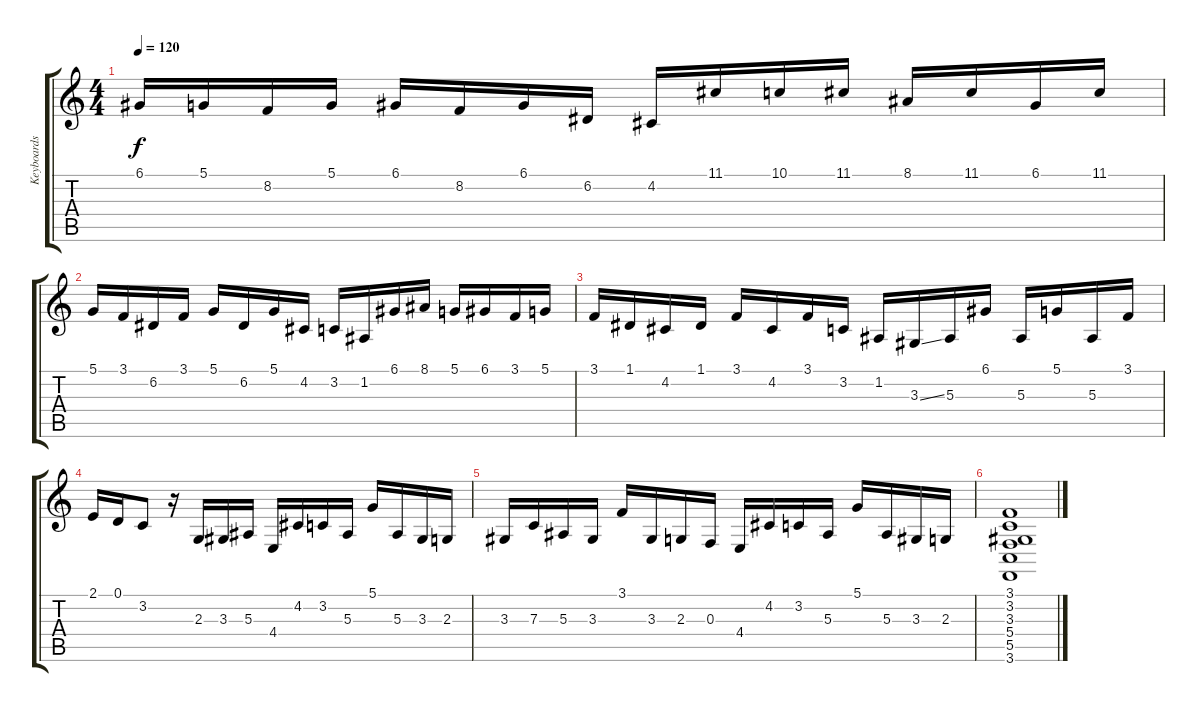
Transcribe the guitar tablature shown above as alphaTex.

\track ("Keyboards" "Keyboards") {instrument musicbox}
\staff {score tabs}
\tuning (D4 A3 F3 C3 G2 D2) {hide}
\ts (4 4)
\tempo 120
\clef g2
\ks c
6.1.16{dy f} 5.1.16 8.2.16 5.1.16 6.1.16 8.2.16 6.1.16 6.2.16 4.2.16 11.1.16 10.1.16 11.1.16 8.1.16 11.1.16 6.1.16 11.1.16 |
5.1.16 3.1.16 6.2.16 3.1.16 5.1.16 6.2.16 5.1.16 4.2.16 3.2.16 1.2.16 6.1.16 8.1.16 5.1.16 6.1.16 3.1.16 5.1.16 |
3.1.16 1.1.16 4.2.16 1.1.16 3.1.16 4.2.16 3.1.16 3.2.16 1.2.16 3.3{ss}.16 5.3.16 6.1.16 5.3.16 5.1.16 5.3.16 3.1.16 |
2.1.16 0.1.16 3.2.8 r.16 2.3.16 3.3.16 5.3.16 4.4.16 4.2.16 3.2.16 5.3.16 5.1.16 5.3.16 3.3.16 2.3.16 |
3.3.16 7.3.16 5.3.16 3.3.16 3.1.16 3.3.16 2.3.16 0.3.16 4.4.16 4.2.16 3.2.16 5.3.16 5.1.16 5.3.16 3.3.16 2.3.16 |
(3.1 3.2 3.3 5.4 5.5 3.6).1
